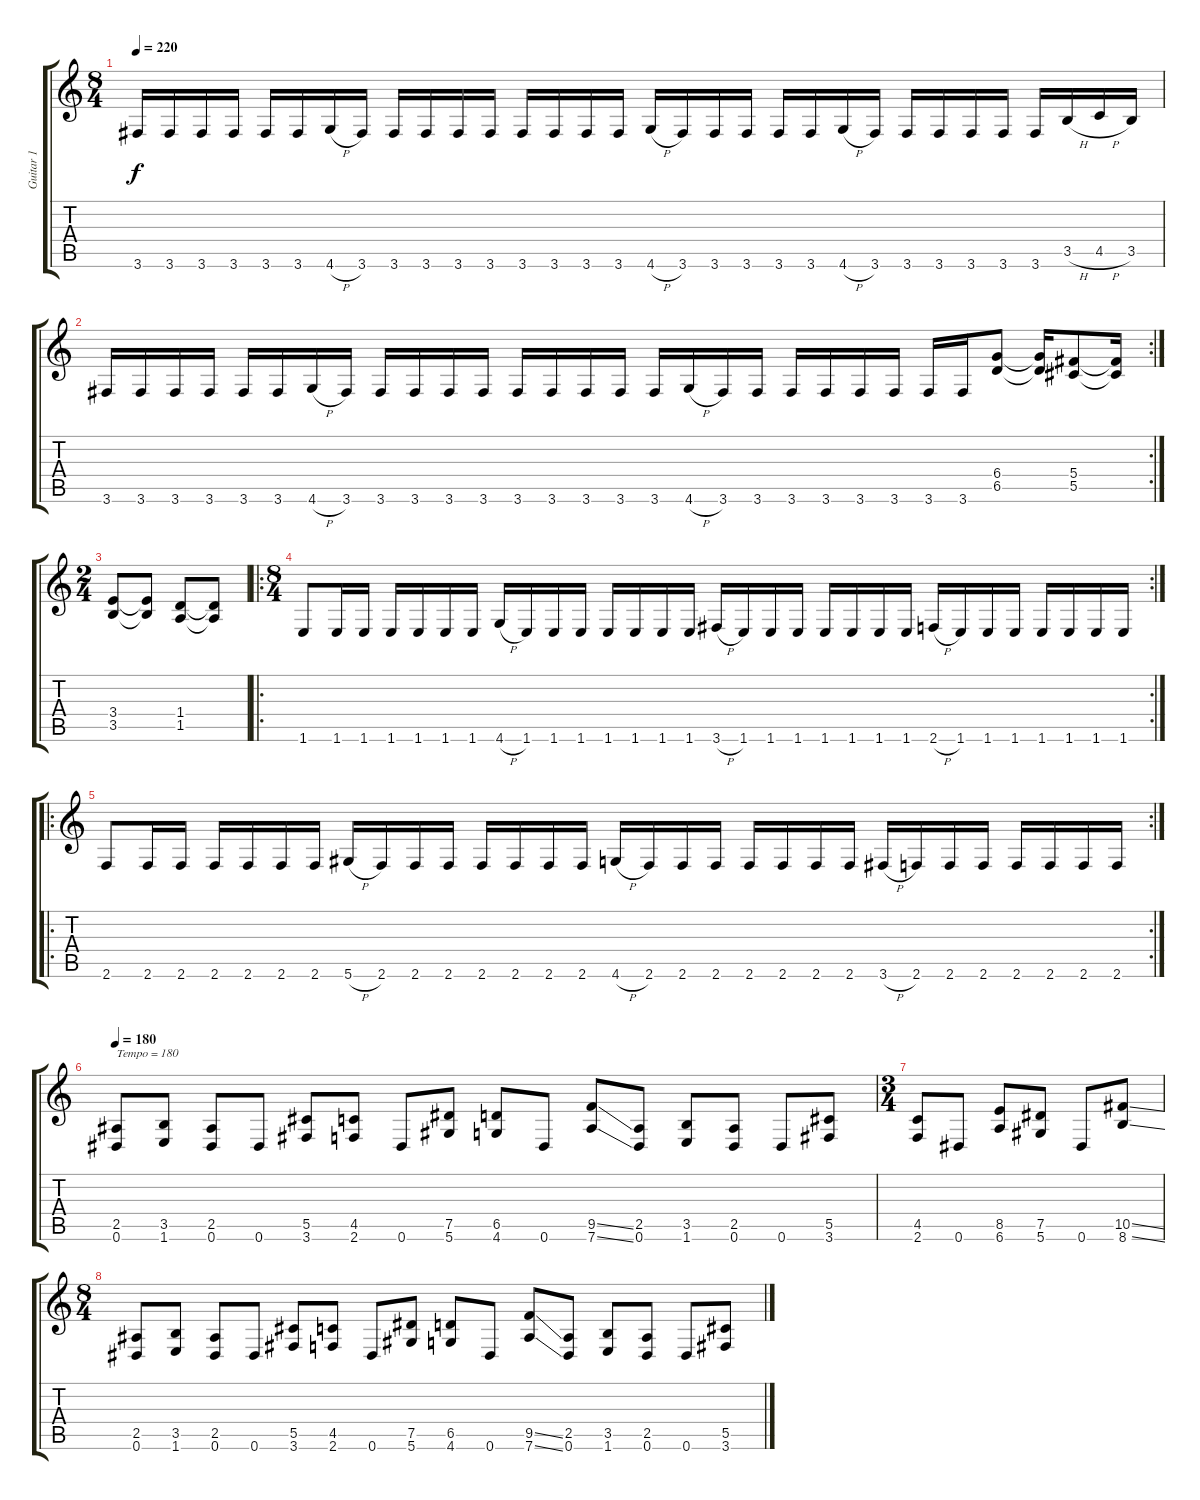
\track ("Guitar 1" "Guitar 1") {instrument distortionguitar}
\staff {score tabs}
\tuning (Eb4 Bb3 Gb3 Db3 Ab2 Eb2) {hide}
\ts (8 4)
\tempo 220
\clef g2
\ks c
3.6.16{dy f} 3.6.16 3.6.16 3.6.16 3.6.16 3.6.16 4.6{h}.16 3.6.16 3.6.16 3.6.16 3.6.16 3.6.16 3.6.16 3.6.16 3.6.16 3.6.16 4.6{h}.16 3.6.16 3.6.16 3.6.16 3.6.16 3.6.16 4.6{h}.16 3.6.16 3.6.16 3.6.16 3.6.16 3.6.16 3.6.16 3.5{h}.16 4.5{h}.16 3.5.16 |
\rc 2
3.6.16 3.6.16 3.6.16 3.6.16 3.6.16 3.6.16 4.6{h}.16 3.6.16 3.6.16 3.6.16 3.6.16 3.6.16 3.6.16 3.6.16 3.6.16 3.6.16 3.6.16 4.6{h}.16 3.6.16 3.6.16 3.6.16 3.6.16 3.6.16 3.6.16 3.6.16 3.6.16 (6.4 6.5).8 (6.4{t} 6.5{t}).16 (5.4 5.5).8 (5.4{t} 5.5{t}).16 |
\ts (2 4)
(3.4 3.5).8 (3.4{t} 3.5{t}).8 (1.4 1.5).8 (1.4{t} 1.5{t}).8 |
\ro
\rc 2
\ts (8 4)
1.6.8 1.6.16 1.6.16 1.6.16 1.6.16 1.6.16 1.6.16 4.6{h}.16 1.6.16 1.6.16 1.6.16 1.6.16 1.6.16 1.6.16 1.6.16 3.6{h}.16 1.6.16 1.6.16 1.6.16 1.6.16 1.6.16 1.6.16 1.6.16 2.6{h}.16 1.6.16 1.6.16 1.6.16 1.6.16 1.6.16 1.6.16 1.6.16 |
\ro
\rc 2
2.6.8 2.6.16 2.6.16 2.6.16 2.6.16 2.6.16 2.6.16 5.6{h}.16 2.6.16 2.6.16 2.6.16 2.6.16 2.6.16 2.6.16 2.6.16 4.6{h}.16 2.6.16 2.6.16 2.6.16 2.6.16 2.6.16 2.6.16 2.6.16 3.6{h}.16 2.6.16 2.6.16 2.6.16 2.6.16 2.6.16 2.6.16 2.6.16 |
\tempo 180
(2.5 0.6).8{txt "Tempo = 180"} (3.5 1.6).8 (2.5 0.6).8 0.6.8 (5.5 3.6).8 (4.5 2.6).8 0.6.8 (7.5 5.6).8 (6.5 4.6).8 0.6.8 (9.5{ss} 7.6{ss}).8 (2.5 0.6).8 (3.5 1.6).8 (2.5 0.6).8 0.6.8 (5.5 3.6).8 |
\ts (3 4)
(4.5 2.6).8 0.6.8 (8.5 6.6).8 (7.5 5.6).8 0.6.8 (10.5{ss} 8.6{ss}).8 |
\ts (8 4)
(2.5 0.6).8 (3.5 1.6).8 (2.5 0.6).8 0.6.8 (5.5 3.6).8 (4.5 2.6).8 0.6.8 (7.5 5.6).8 (6.5 4.6).8 0.6.8 (9.5{ss} 7.6{ss}).8 (2.5 0.6).8 (3.5 1.6).8 (2.5 0.6).8 0.6.8 (5.5 3.6).8
